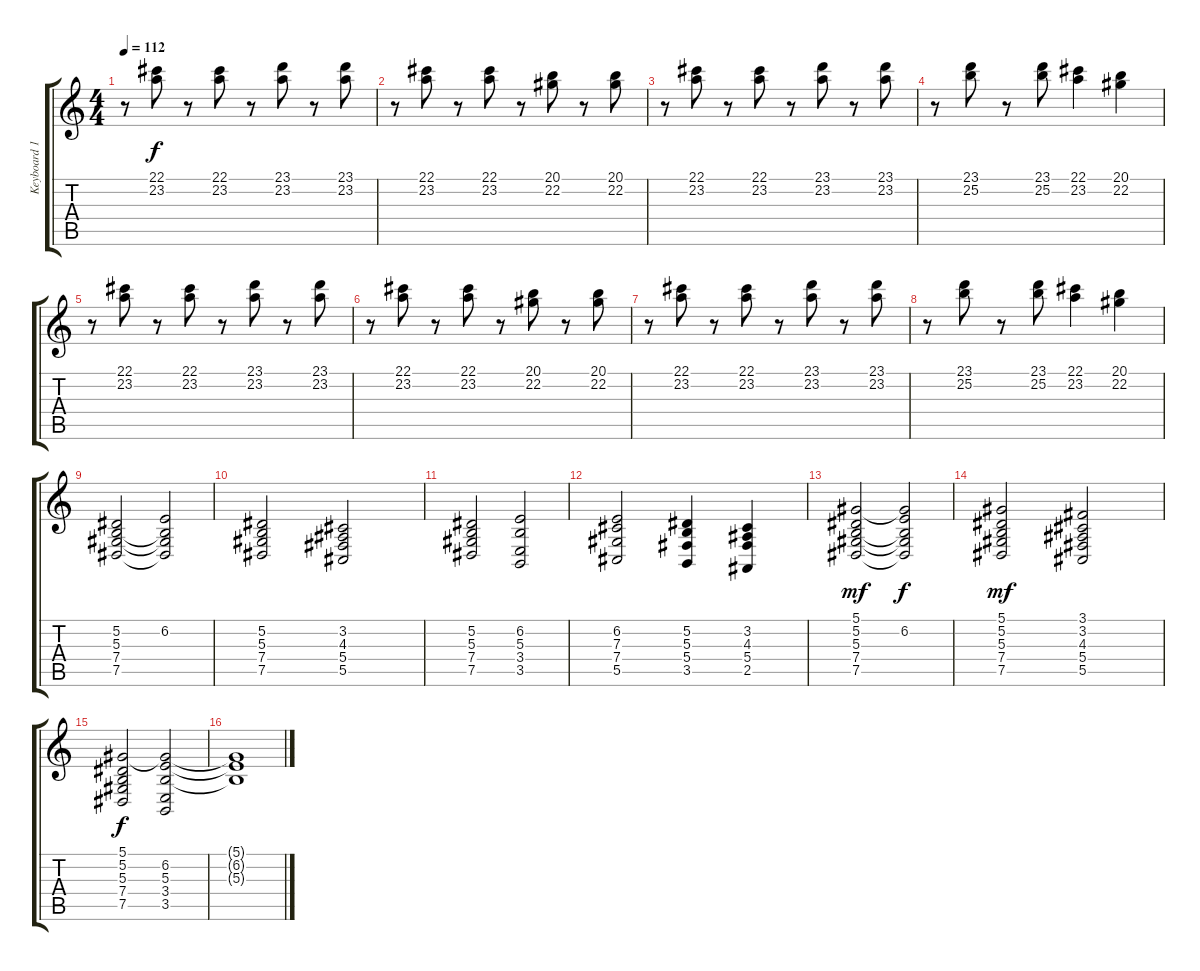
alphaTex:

\track ("Keyboard 1" "Keyboard 1") {instrument stringensemble1}
\staff {score tabs}
\tuning (Eb4 Bb3 Gb3 Db3 Ab2 Eb2) {hide}
\ts (4 4)
\tempo 112
\clef g2
\ks c
r.8{dy f} (22.1 23.2).8 r.8 (22.1 23.2).8 r.8 (23.1 23.2).8 r.8 (23.1 23.2).8 |
r.8 (22.1 23.2).8 r.8 (22.1 23.2).8 r.8 (20.1 22.2).8 r.8 (20.1 22.2).8 |
r.8 (22.1 23.2).8 r.8 (22.1 23.2).8 r.8 (23.1 23.2).8 r.8 (23.1 23.2).8 |
r.8 (23.1 25.2).8 r.8 (23.1 25.2).8 (22.1 23.2).4 (20.1 22.2).4 |
r.8 (22.1 23.2).8 r.8 (22.1 23.2).8 r.8 (23.1 23.2).8 r.8 (23.1 23.2).8 |
r.8 (22.1 23.2).8 r.8 (22.1 23.2).8 r.8 (20.1 22.2).8 r.8 (20.1 22.2).8 |
r.8 (22.1 23.2).8 r.8 (22.1 23.2).8 r.8 (23.1 23.2).8 r.8 (23.1 23.2).8 |
r.8 (23.1 25.2).8 r.8 (23.1 25.2).8 (22.1 23.2).4 (20.1 22.2).4 |
(5.2 5.3 7.4 7.5).2{volume 13} (6.2 5.3{t} 7.4{t} 7.5{t}).2 |
(5.2 5.3 7.4 7.5).2 (3.2 4.3 5.4 5.5).2 |
(5.2 5.3 7.4 7.5).2{volume 13} (6.2 5.3 3.4 3.5).2 |
(6.2 7.3 7.4 5.5).2 (5.2 5.3 5.4 3.5).4 (3.2 4.3 5.4 2.5).4 |
(5.1 5.2 5.3 7.4 7.5).2{dy mf volume 13} (5.1{t} 6.2 5.3{t} 7.4{t} 7.5{t}).2{dy f} |
(5.1 5.2 5.3 7.4 7.5).2{dy mf} (3.1 3.2 4.3 5.4 5.5).2 |
(5.1 5.2 5.3 7.4 7.5).2{dy f volume 13} (5.1{t} 6.2 5.3 3.4 3.5).2 |
(5.1{t} 6.2{t} 5.3{t}).1{volume 9}
